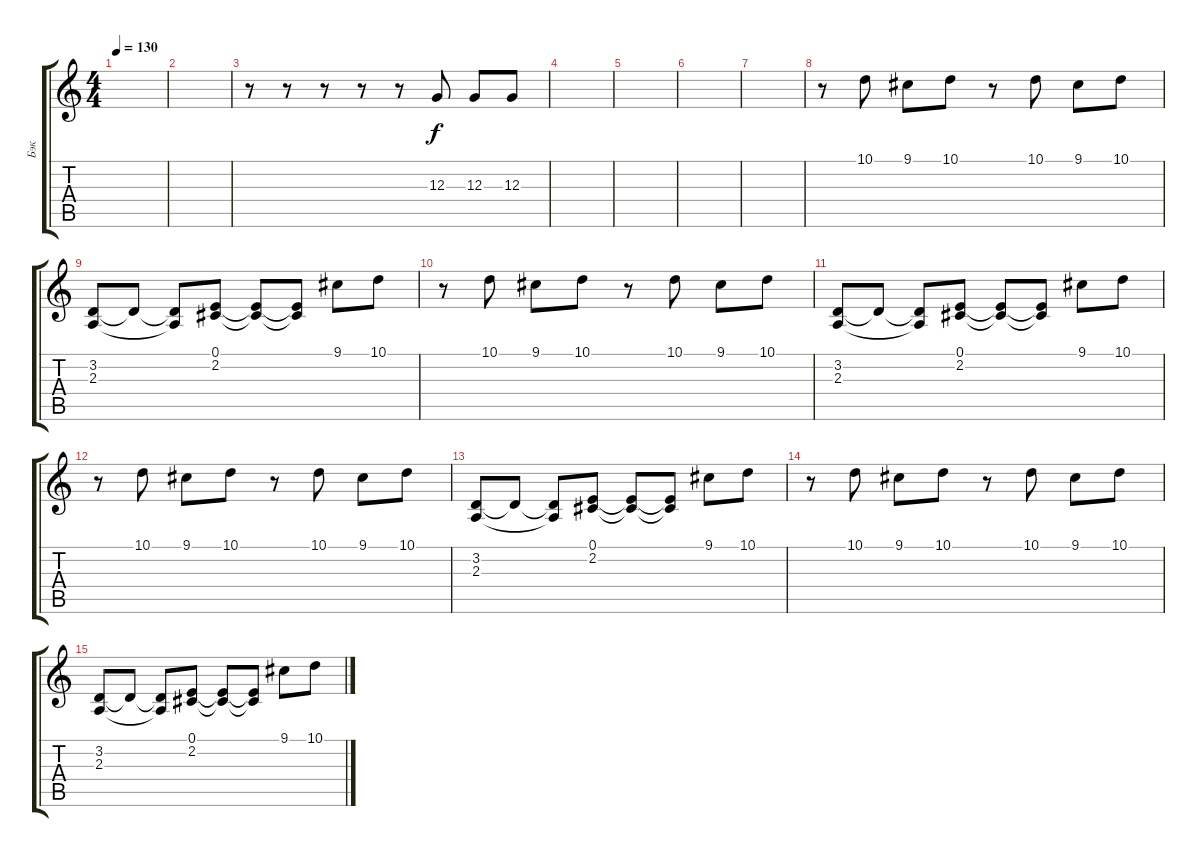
\track ("Бэк" "Бэк") {solo instrument trombone}
\staff {score tabs}
\tuning (E4 B3 G3 D3 A2 E2) {hide}
\ts (4 4)
\tempo 130
\clef g2
\ks c
|
|
r.8 r.8 r.8 r.8 r.8 12.3.8 12.3.8 12.3.8 |
|
|
|
|
r.8 10.1.8 9.1.8 10.1.8 r.8 10.1.8 9.1.8 10.1.8 |
(3.2 2.3).8 3.2{t}.8 (3.2{t} 2.3{t}).8 (0.1 2.2).8 (0.1{t} 2.2{t}).8 (0.1{t} 2.2{t}).8 9.1.8 10.1.8 |
r.8 10.1.8 9.1.8 10.1.8 r.8 10.1.8 9.1.8 10.1.8 |
(3.2 2.3).8 3.2{t}.8 (3.2{t} 2.3{t}).8 (0.1 2.2).8 (0.1{t} 2.2{t}).8 (0.1{t} 2.2{t}).8 9.1.8 10.1.8 |
r.8 10.1.8 9.1.8 10.1.8 r.8 10.1.8 9.1.8 10.1.8 |
(3.2 2.3).8 3.2{t}.8 (3.2{t} 2.3{t}).8 (0.1 2.2).8 (0.1{t} 2.2{t}).8 (0.1{t} 2.2{t}).8 9.1.8 10.1.8 |
r.8 10.1.8 9.1.8 10.1.8 r.8 10.1.8 9.1.8 10.1.8 |
(3.2 2.3).8 3.2{t}.8 (3.2{t} 2.3{t}).8 (0.1 2.2).8 (0.1{t} 2.2{t}).8 (0.1{t} 2.2{t}).8 9.1.8 10.1.8
